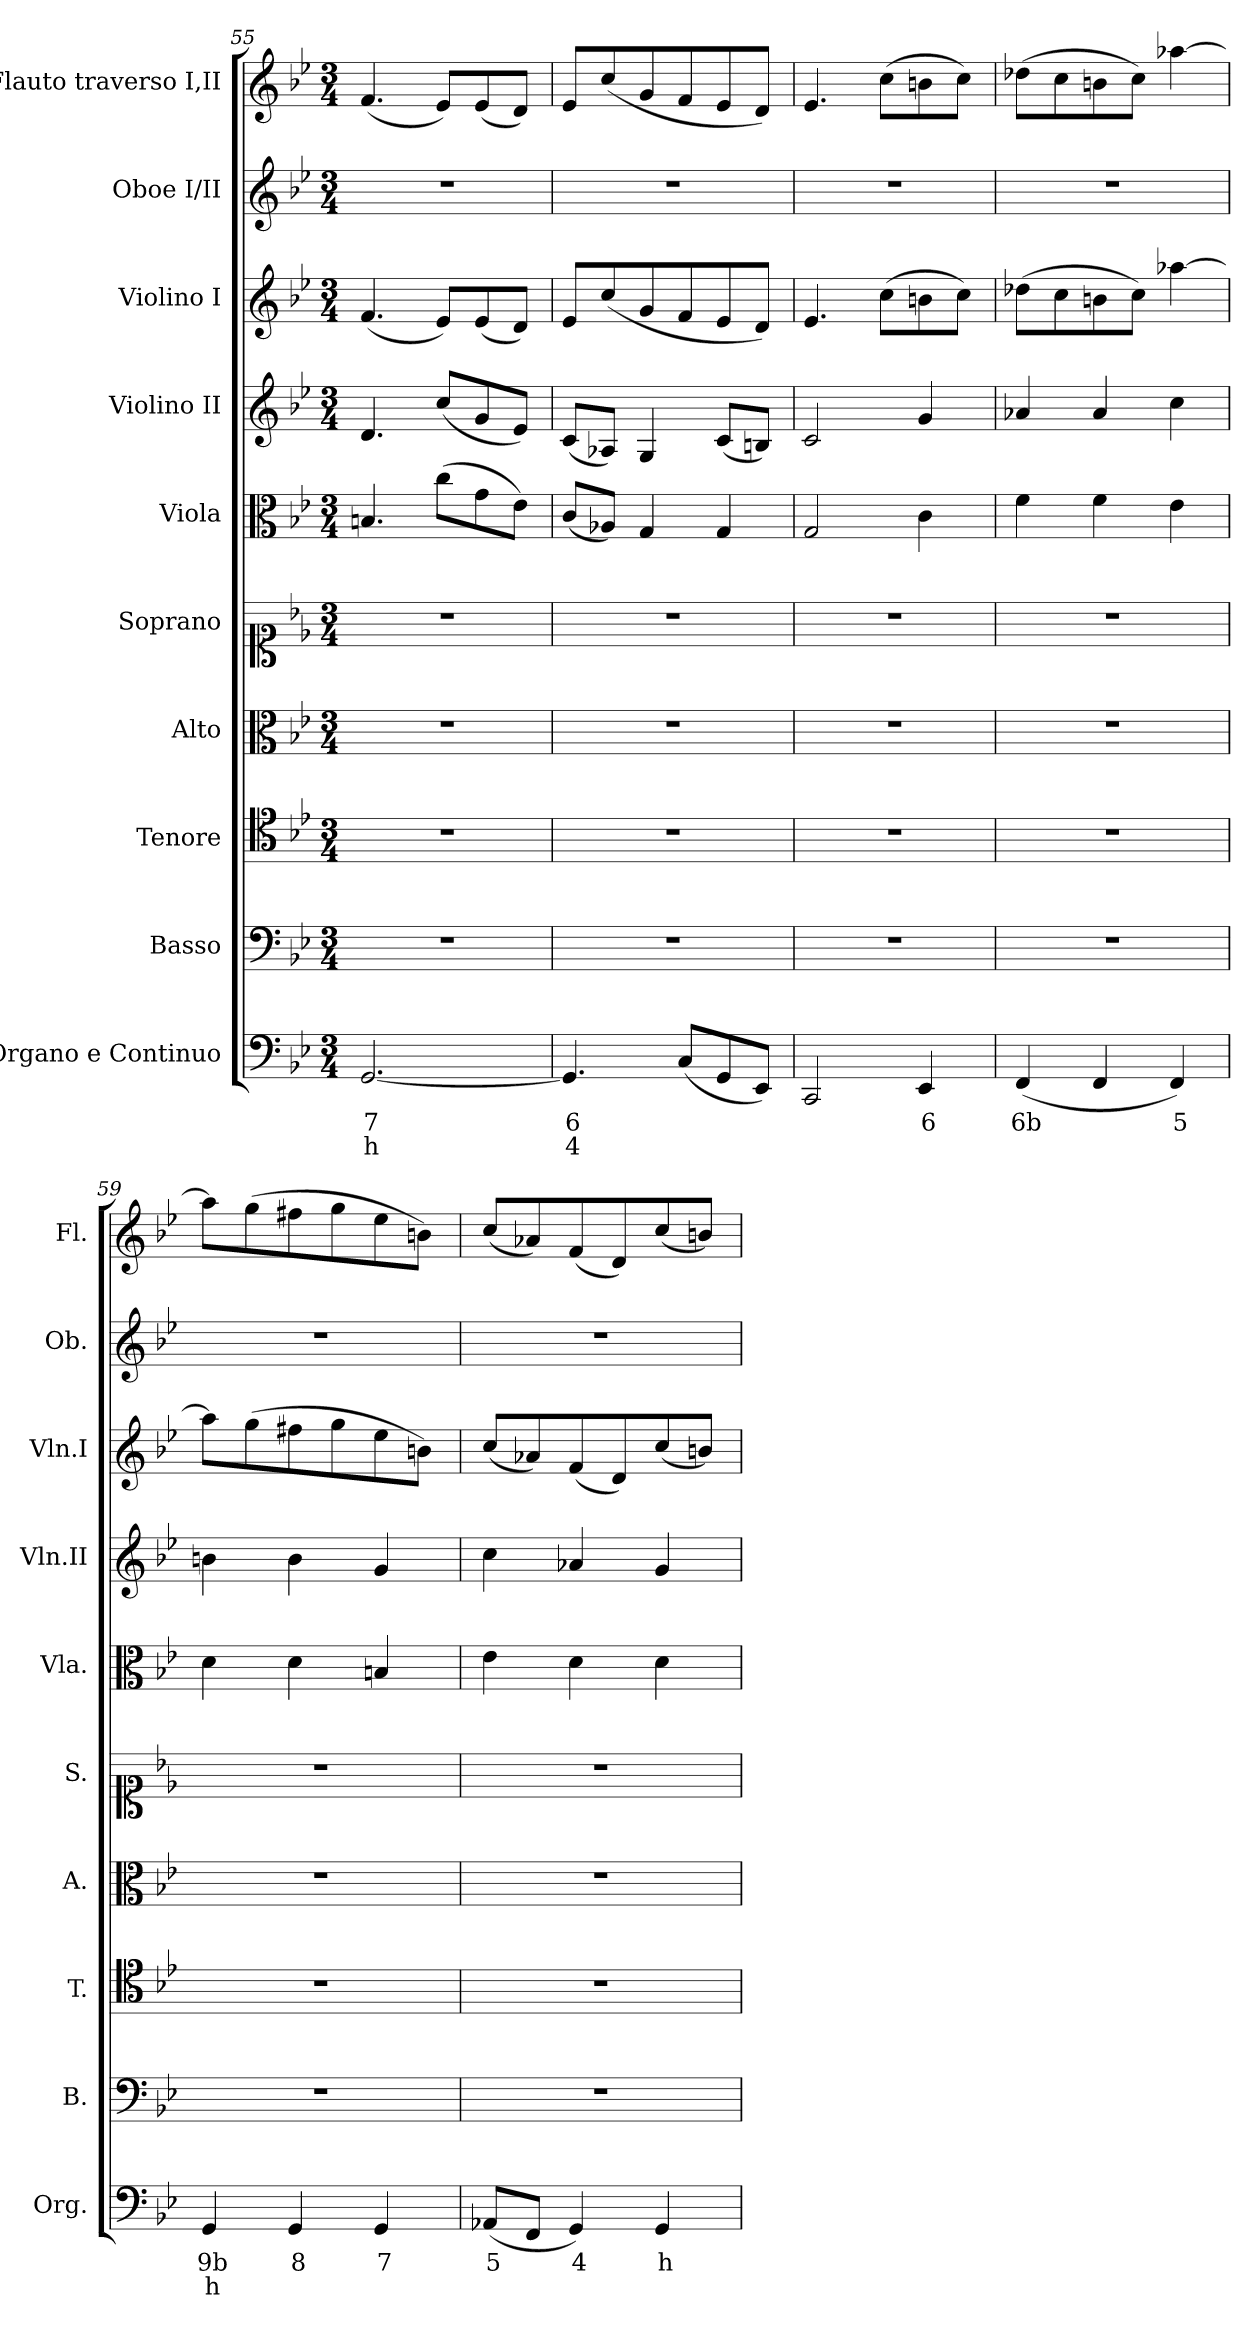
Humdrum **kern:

**kern	**text	**text	**kern	**kern	**kern	**kern	**kern	**kern	**kern	**kern	**kern
*part10	*part10	*part10	*part9	*part8	*part7	*part6	*part5	*part4	*part3	*part2	*part1
*staff10	*staff10	*staff10	*staff9	*staff8	*staff7	*staff6	*staff5	*staff4	*staff3	*staff2	*staff1
*I"Organo e  Continuo	*	*	*I"Basso	*I"Tenore	*I"Alto	*I"Soprano	*I"Viola	*I"Violino II	*I"Violino I	*I"Oboe I/II	*I"Flauto traverso I,II
*I'Org.	*	*	*I'B.	*I'T.	*I'A.	*I'S.	*I'Vla.	*I'Vln.II	*I'Vln.I	*I'Ob.	*I'Fl.
*clefF4	*	*	*clefF4	*clefC4	*clefC3	*clefC1	*clefC3	*clefG2	*clefG2	*clefG2	*clefG2
*k[b-e-]	*	*	*k[b-e-]	*k[b-e-]	*k[b-e-]	*k[b-e-]	*k[b-e-]	*k[b-e-]	*k[b-e-]	*k[b-e-]	*k[b-e-]
*M3/4	*	*	*M3/4	*M3/4	*M3/4	*M3/4	*M3/4	*M3/4	*M3/4	*M3/4	*M3/4
=55	=55	=55	=55	=55	=55	=55	=55	=55	=55	=55	=55
[2.GG/	7	h	2.r	2.r	2.r	2.r	4.Bn/	4.d/	(<4.f/	2.r	(<4.f/
.	.	.	.	.	.	.	(>8cc\L	(<8cc/L	8e-/L)	.	8e-/L)
.	.	.	.	.	.	.	8g\	8g/	(<8e-/	.	(<8e-/
.	.	.	.	.	.	.	8e-\J)	8e-/J)	8d/J)	.	8d/J)
=56	=56	=56	=56	=56	=56	=56	=56	=56	=56	=56	=56
4.GG/]	6	4	2.r	2.r	2.r	2.r	(<8c/L	(<8c/L	8e-/L	2.r	8e-/L
.	.	.	.	.	.	.	8A-X/J)	8A-X/J)	(<8cc/	.	(<8cc/
.	.	.	.	.	.	.	4G/	4G/	8g/	.	8g/
(<8C/L	.	.	.	.	.	.	.	.	8f/	.	8f/
8GG/	.	.	.	.	.	.	4G/	(<8c/L	8e-/	.	8e-/
8EE-/J)	.	.	.	.	.	.	.	8Bn/J)	8d/J)	.	8d/J)
=57	=57	=57	=57	=57	=57	=57	=57	=57	=57	=57	=57
2CC/	.	.	2.r	2.r	2.r	2.r	2G/	2c/	4.e-/	2.r	4.e-/
.	.	.	.	.	.	.	.	.	(>8cc\L	.	(>8cc\L
4EE-/	6	.	.	.	.	.	4c\	4g/	8bn\	.	8bn\
.	.	.	.	.	.	.	.	.	8cc\J)	.	8cc\J)
=58	=58	=58	=58	=58	=58	=58	=58	=58	=58	=58	=58
(<4FF/	6b	.	2.r	2.r	2.r	2.r	4f\	4a-X/	(>8dd-X\L	2.r	(>8dd-X\L
.	.	.	.	.	.	.	.	.	8cc\	.	8cc\
4FF/	.	.	.	.	.	.	4f\	4a-/	8bn\	.	8bn\
.	.	.	.	.	.	.	.	.	8cc\J)	.	8cc\J)
4FF/)	5	.	.	.	.	.	4e-\	4cc\	[4aa-X\	.	[4aa-X\
=59	=59	=59	=59	=59	=59	=59	=59	=59	=59	=59	=59
4GG/	9b	h	2.r	2.r	2.r	2.r	4d\	4bn\	8aa-\L]	2.r	8aa-\L]
.	.	.	.	.	.	.	.	.	(>8gg\	.	(>8gg\
4GG/	8	.	.	.	.	.	4d\	4b\	8ff#X\	.	8ff#X\
.	.	.	.	.	.	.	.	.	8gg\	.	8gg\
4GG/	7	.	.	.	.	.	4Bn/	4g/	8ee-\	.	8ee-\
.	.	.	.	.	.	.	.	.	8bn\J)	.	8bn\J)
=60	=60	=60	=60	=60	=60	=60	=60	=60	=60	=60	=60
(<8AA-X/L	5	.	2.r	2.r	2.r	2.r	4e-\	4cc\	(<8cc/L	2.r	(<8cc/L
8FF/J	.	.	.	.	.	.	.	.	8a-X/)	.	8a-X/)
4GG/)	4	.	.	.	.	.	4d\	4a-X/	(<8f/	.	(<8f/
.	.	.	.	.	.	.	.	.	8d/)	.	8d/)
4GG/	h	.	.	.	.	.	4d\	4g/	(<8cc/	.	(<8cc/
.	.	.	.	.	.	.	.	.	8bn/J)	.	8bn/J)
=	=	=	=	=	=	=	=	=	=	=	=
*-	*-	*-	*-	*-	*-	*-	*-	*-	*-	*-	*-
